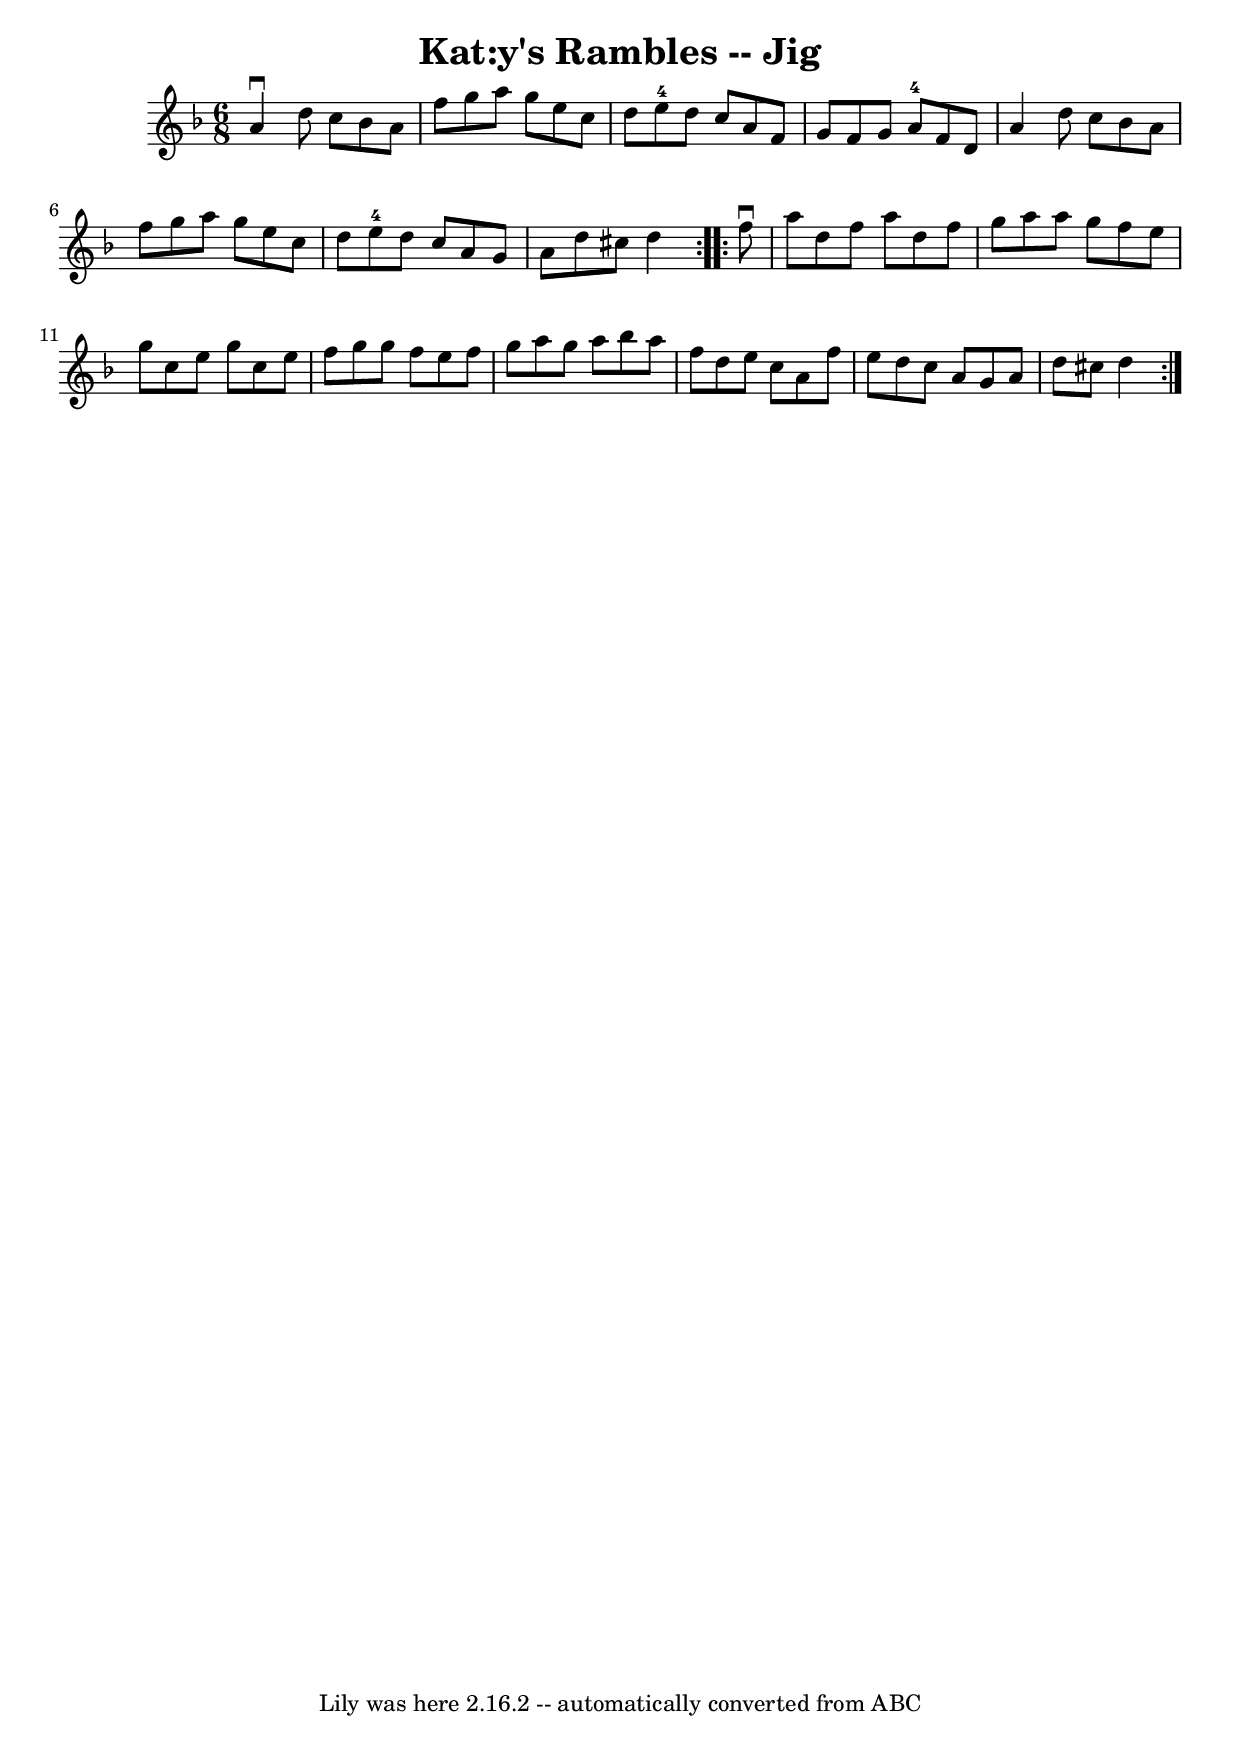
\version "2.16.2"
\include "Mammoth.ily"
\header {
	%% book = "Ryan's Mammoth Collection"
	crossRefNumber = "1"
	footnotes = "\\\\84 426"
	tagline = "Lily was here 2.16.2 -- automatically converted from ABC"
	title = "Kat:y's Rambles -- Jig"
}
voicedefault =  {


\repeat volta 2 {
\time 6/8 
\key d \minor a'4^\downbow d''8 c''8 bes'8 a'8    
|
 f''8 g''8 a''8 g''8 e''8 c''8    |
 d''8    
e''8-4 d''8 c''8 a'8 f'8    |
 g'8 f'8 g'8 a'8 
-4 f'8 d'8    |
 a'4 d''8 c''8 bes'8 a'8    
|
 f''8 g''8 a''8 g''8 e''8 c''8    |
 d''8    
e''8-4 d''8 c''8 a'8 g'8    |
 a'8 d''8 cis''8    
d''4  }     \repeat volta 2 { f''8^\downbow a''8 d''8 f''8 a''8   
 d''8    |
 f''8 g''8 a''8 a''8 g''8 f''8    |
   
e''8 g''8 c''8 e''8 g''8 c''8    |
 e''8 f''8 g''8 
 g''8 f''8 e''8    |
 f''8 g''8 a''8 g''8 a''8    
bes''8    |
 a''8 f''8 d''8 e''8 c''8 a'8    |
   
f''8 e''8 d''8 c''8 a'8 g'8    |
 a'8 d''8 cis''8  
 d''4  }   
}

\score{
    <<

	\context Staff="default"
	{
	    \voicedefault 
	}

    >>
	\layout {
	}
	\midi {}
}
